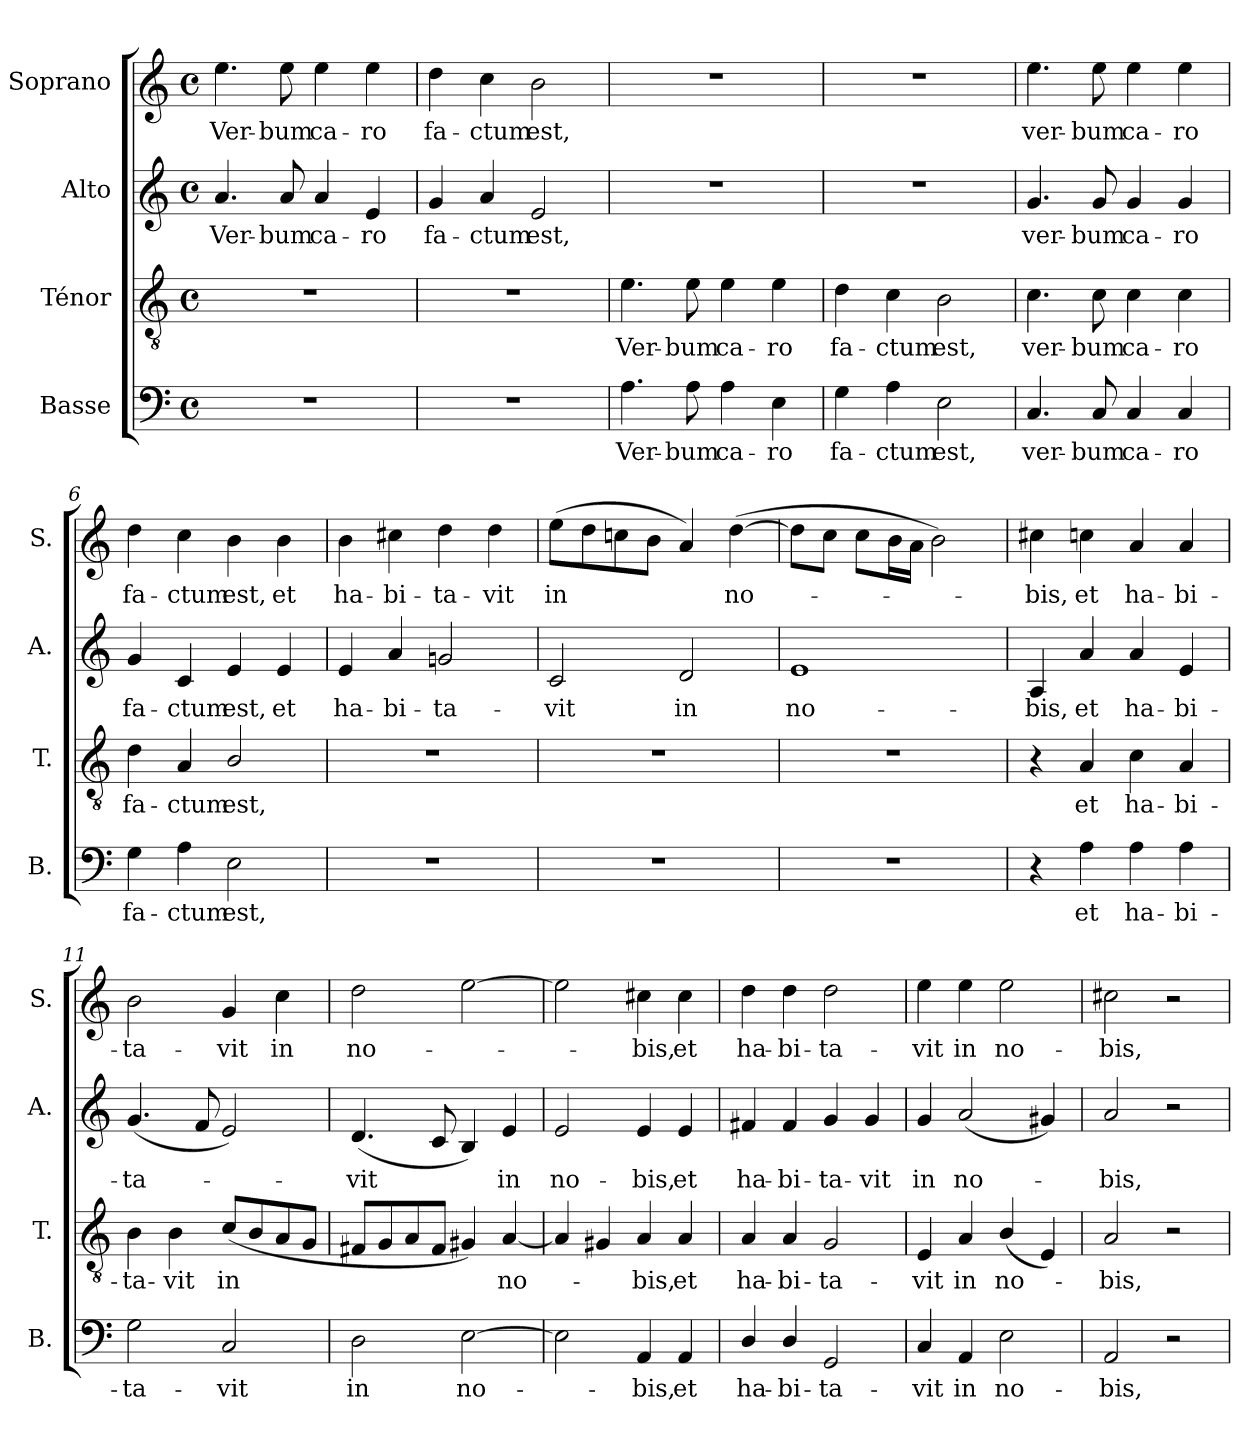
**kern	**text	**kern	**text	**kern	**text	**kern	**text
*part4	*part4	*part3	*part3	*part2	*part2	*part1	*part1
*staff4	*staff4	*staff3	*staff3	*staff2	*staff2	*staff1	*staff1
*I"Basse	*	*I"Ténor	*	*I"Alto	*	*I"Soprano	*
*I'B.	*	*I'T.	*	*I'A.	*	*I'S.	*
*clefF4	*	*clefGv2	*	*clefG2	*	*clefG2	*
*k[]	*	*k[]	*	*k[]	*	*k[]	*
*M4/4	*	*M4/4	*	*M4/4	*	*M4/4	*
*met(c)	*	*met(c)	*	*met(c)	*	*met(c)	*
*MM80	*	*MM80	*	*MM80	*	*MM80	*
=1	=1	=1	=1	=1	=1	=1	=1
!	!	!	!	!	!LO:LY:b	!	!LO:LY:b
1r	.	1r	.	4.a/	Ver-	4.ee\	Ver-
!	!	!	!	!	!LO:LY:b	!	!LO:LY:b
.	.	.	.	8a/	-bum	8ee\	-bum
!	!	!	!	!	!LO:LY:b	!	!LO:LY:b
.	.	.	.	4a/	ca-	4ee\	ca-
!	!	!	!	!	!LO:LY:b	!	!LO:LY:b
.	.	.	.	4e/	-ro	4ee\	-ro
=2	=2	=2	=2	=2	=2	=2	=2
!	!	!	!	!	!LO:LY:b	!	!LO:LY:b
1r	.	1r	.	4g/	fa-	4dd\	fa-
!	!	!	!	!	!LO:LY:b	!	!LO:LY:b
.	.	.	.	4a/	-ctum	4cc\	-ctum
!	!	!	!	!	!LO:LY:b	!	!LO:LY:b
.	.	.	.	2e/	est,	2b\	est,
=3	=3	=3	=3	=3	=3	=3	=3
!	!LO:LY:b	!	!LO:LY:b	!	!	!	!
4.A\	Ver-	4.e\	Ver-	1r	.	1r	.
!	!LO:LY:b	!	!LO:LY:b	!	!	!	!
8A\	-bum	8e\	-bum	.	.	.	.
!	!LO:LY:b	!	!LO:LY:b	!	!	!	!
4A\	ca-	4e\	ca-	.	.	.	.
!	!LO:LY:b	!	!LO:LY:b	!	!	!	!
4E\	-ro	4e\	-ro	.	.	.	.
=4	=4	=4	=4	=4	=4	=4	=4
!	!LO:LY:b	!	!LO:LY:b	!	!	!	!
4G\	fa-	4d\	fa-	1r	.	1r	.
!	!LO:LY:b	!	!LO:LY:b	!	!	!	!
4A\	-ctum	4c\	-ctum	.	.	.	.
!	!LO:LY:b	!	!LO:LY:b	!	!	!	!
2E\	est,	2B\	est,	.	.	.	.
=5	=5	=5	=5	=5	=5	=5	=5
!	!LO:LY:b	!	!LO:LY:b	!	!LO:LY:b	!	!LO:LY:b
4.C/	ver-	4.c\	ver-	4.g/	ver-	4.ee\	ver-
!	!LO:LY:b	!	!LO:LY:b	!	!LO:LY:b	!	!LO:LY:b
8C/	-bum	8c\	-bum	8g/	-bum	8ee\	-bum
!	!LO:LY:b	!	!LO:LY:b	!	!LO:LY:b	!	!LO:LY:b
4C/	ca-	4c\	ca-	4g/	ca-	4ee\	ca-
!	!LO:LY:b	!	!LO:LY:b	!	!LO:LY:b	!	!LO:LY:b
4C/	-ro	4c\	-ro	4g/	-ro	4ee\	-ro
!!LO:LB:g=z
=6	=6	=6	=6	=6	=6	=6	=6
!	!LO:LY:b	!	!LO:LY:b	!	!LO:LY:b	!	!LO:LY:b
4G\	fa-	4d\	fa-	4g/	fa-	4dd\	fa-
!	!LO:LY:b	!	!LO:LY:b	!	!LO:LY:b	!	!LO:LY:b
4A\	-ctum	4A/	-ctum	4c/	-ctum	4cc\	-ctum
!	!LO:LY:b	!	!LO:LY:b	!	!LO:LY:b	!	!LO:LY:b
2E\	est,	2B/	est,	4e/	est,	4b\	est,
!	!	!	!	!	!LO:LY:b	!	!LO:LY:b
.	.	.	.	4e/	et	4b\	et
=7	=7	=7	=7	=7	=7	=7	=7
!	!	!	!	!	!LO:LY:b	!	!LO:LY:b
1r	.	1r	.	4e/	ha-	4b\	ha-
!	!	!	!	!	!LO:LY:b	!	!LO:LY:b
.	.	.	.	4a/	-bi-	4cc#X\	-bi-
!	!	!	!	!	!LO:LY:b	!	!LO:LY:b
.	.	.	.	2gni/	-ta-	4dd\	-ta-
!	!	!	!	!	!	!	!LO:LY:b
.	.	.	.	.	.	4dd\	-vit
=8	=8	=8	=8	=8	=8	=8	=8
!	!	!	!	!	!LO:LY:b	!	!LO:LY:b
1r	.	1r	.	2c/	-vit	(>8ee\L	in
.	.	.	.	.	.	8dd\	.
.	.	.	.	.	.	8ccni\	.
.	.	.	.	.	.	8b\J	.
!	!	!	!	!	!LO:LY:b	!	!
.	.	.	.	2d/	in	4a/)	.
!	!	!	!	!	!	!	!LO:LY:b
.	.	.	.	.	.	(>[4dd\	no-
=9	=9	=9	=9	=9	=9	=9	=9
!	!	!	!	!	!LO:LY:b	!	!
1r	.	1r	.	1e	no-	8dd\L]	.
.	.	.	.	.	.	8cc\J	.
.	.	.	.	.	.	8cc\L	.
.	.	.	.	.	.	16b\L	.
.	.	.	.	.	.	16a\JJ	.
.	.	.	.	.	.	2b\)	.
=10	=10	=10	=10	=10	=10	=10	=10
!	!	!	!	!	!LO:LY:b	!	!LO:LY:b
4r	.	4r	.	4A/	-bis,	4cc#X\	bis,
!	!LO:LY:b	!	!LO:LY:b	!	!LO:LY:b	!	!LO:LY:b
4A\	et	4A/	et	4a/	et	4ccn\	et
!	!LO:LY:b	!	!LO:LY:b	!	!LO:LY:b	!	!LO:LY:b
4A\	ha-	4c\	ha-	4a/	ha-	4a/	ha-
!	!LO:LY:b	!	!LO:LY:b	!	!LO:LY:b	!	!LO:LY:b
4A\	-bi-	4A/	-bi-	4e/	-bi-	4a/	-bi-
=11	=11	=11	=11	=11	=11	=11	=11
!	!LO:LY:b	!	!LO:LY:b	!	!LO:LY:b	!	!LO:LY:b
2G\	-ta-	4B\	-ta-	(<4.g/	-ta-	2b\	-ta-
!	!	!	!LO:LY:b	!	!	!	!
.	.	4B\	-vit	.	.	.	.
.	.	.	.	8f/	.	.	.
!	!LO:LY:b	!	!LO:LY:b	!	!	!	!LO:LY:b
2C/	-vit	(<8c/L	in	2e/)	.	4g/	-vit
.	.	8B/	.	.	.	.	.
!	!	!	!	!	!	!	!LO:LY:b
.	.	8A/	.	.	.	4cc\	in
.	.	8G/J	.	.	.	.	.
!!LO:PB:g=z
=12	=12	=12	=12	=12	=12	=12	=12
!	!LO:LY:b	!	!	!	!LO:LY:b	!	!LO:LY:b
2D\	in	8F#X/L	.	(<4.d/	vit	2dd\	no-
.	.	8G/	.	.	.	.	.
.	.	8A/	.	.	.	.	.
.	.	8F#/J	.	8c/	.	.	.
!	!LO:LY:b	!	!	!	!	!	!
[2E\	no-	4G#X/)	.	4B/)	.	[2ee\	.
!	!	!	!LO:LY:b	!	!LO:LY:b	!	!
.	.	[4A/	no-	4e/	in	.	.
=13	=13	=13	=13	=13	=13	=13	=13
!	!	!	!	!	!LO:LY:b	!	!
2E\]	.	4A/]	.	2e/	no-	2ee\]	.
.	.	4G#X/	.	.	.	.	.
!	!LO:LY:b	!	!LO:LY:b	!	!LO:LY:b	!	!LO:LY:b
4AA/	bis,	4A/	bis,	4e/	-bis,	4cc#X\	-bis,
!	!LO:LY:b	!	!LO:LY:b	!	!LO:LY:b	!	!LO:LY:b
4AA/	et	4A/	et	4e/	et	4cc#\	et
=14	=14	=14	=14	=14	=14	=14	=14
!	!LO:LY:b	!	!LO:LY:b	!	!LO:LY:b	!	!LO:LY:b
4D/	ha-	4A/	ha-	4f#X/	ha-	4dd\	ha-
!	!LO:LY:b	!	!LO:LY:b	!	!LO:LY:b	!	!LO:LY:b
4D/	-bi-	4A/	-bi-	4f#/	-bi-	4dd\	-bi-
!	!LO:LY:b	!	!LO:LY:b	!	!LO:LY:b	!	!LO:LY:b
2GG/	-ta-	2G/	-ta-	4g/	-ta-	2dd\	-ta-
!	!	!	!	!	!LO:LY:b	!	!
.	.	.	.	4g/	-vit	.	.
=15	=15	=15	=15	=15	=15	=15	=15
!	!LO:LY:b	!	!LO:LY:b	!	!LO:LY:b	!	!LO:LY:b
4C/	-vit	4E/	-vit	4g/	in	4ee\	-vit
!	!LO:LY:b	!	!LO:LY:b	!	!LO:LY:b	!	!LO:LY:b
4AA/	in	4A/	in	(<2a/	no-	4ee\	in
!	!LO:LY:b	!	!LO:LY:b	!	!	!	!LO:LY:b
2E\	no-	(4B/	no-	.	.	2ee\	no-
.	.	4E/)	.	4g#X/)	.	.	.
=16	=16	=16	=16	=16	=16	=16	=16
!	!LO:LY:b	!	!LO:LY:b	!	!LO:LY:b	!	!LO:LY:b
2AA/	-bis,	2A/	bis,	2a/	bis,	2cc#X\	-bis,
2r	.	2r	.	2r	.	2r	.
=	=	=	=	=	=	=	=
*-	*-	*-	*-	*-	*-	*-	*-
